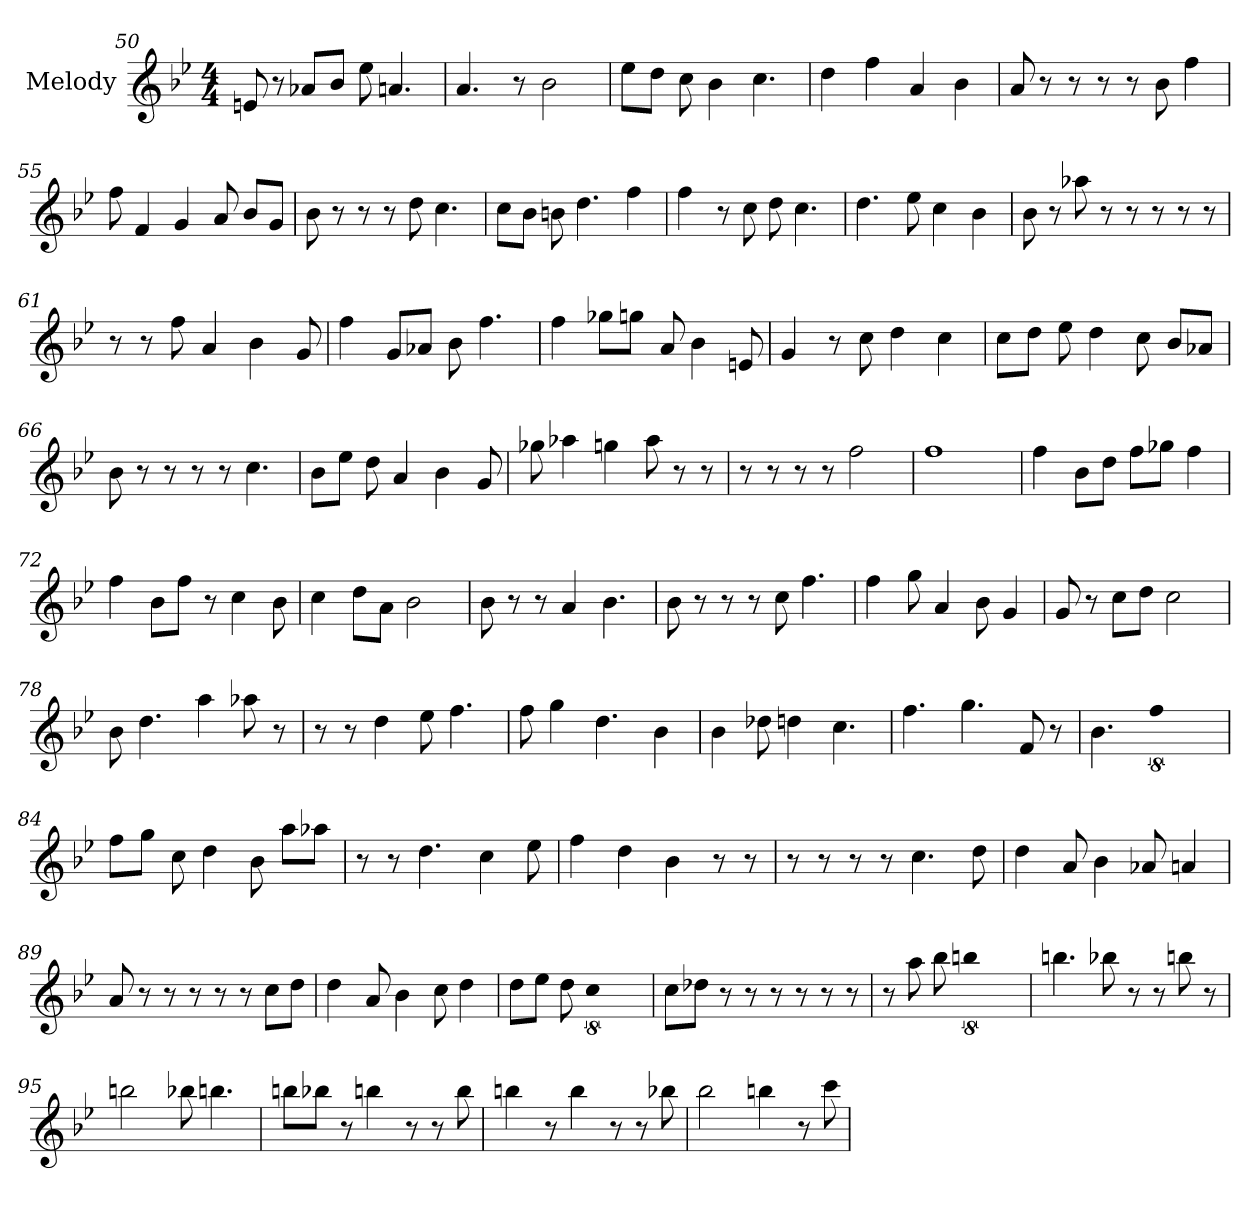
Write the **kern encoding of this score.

**kern
*part1
*staff1
*I"Melody
*clefG2
*k[b-e-]
*B-:
*M4/4
=50
8e
8r
8a-/L
8b-/J
8ee-
4.a
=51
4.a
8r
2b-
=52
8ee-\L
8dd\J
8cc
4b-
4.cc
=53
4dd
4ff
4a
4b-
=54
8a
8r
8r
8r
8r
8b-
4ff
=55
8ff
4f
4g
8a
8b-/L
8g/J
=56
8b-
8r
8r
8r
8dd
4.cc
=57
8cc\L
8b-\J
8b
4.dd
4ff
=58
4ff
8r
8cc
8dd
4.cc
=59
4.dd
8ee-
4cc
4b-
=60
8b-
8r
8aa-
8r
8r
8r
8r
8r
=61
8r
8r
8ff
4a
4b-
8g
=62
4ff
8g/L
8a-/J
8b-
4.ff
=63
4ff
8gg-\L
8gg\J
8a
4b-
8e
=64
4g
8r
8cc
4dd
4cc
=65
8cc\L
8dd\J
8ee-
4dd
8cc
8b-/L
8a-/J
=66
8b-
8r
8r
8r
8r
4.cc
=67
8b-\L
8ee-\J
8dd
4a
4b-
8g
=68
8gg-
4aa-
4gg
8aa-
8r
8r
=69
8r
8r
8r
8r
2ff
=70
1ff
=71
4ff
8b-\L
8dd\J
8ff\L
8gg-\J
4ff
=72
4ff
8b-\L
8ff\J
8r
4cc
8b-
=73
4cc
8dd\L
8a\J
2b-
=74
8b-
8r
8r
4a
4.b-
=75
8b-
8r
8r
8r
8cc
4.ff
=76
4ff
8gg
4a
8b-
4g
=77
8g
8r
8cc\L
8dd\J
2cc
=78
8b-
4.dd
4aa
8aa-
8r
=79
8r
8r
4dd
8ee-
4.ff
=80
8ff
4gg
4.dd
4b-
=81
4b-
8dd-
4dd
4.cc
=82
4.ff
4.gg
8f
8r
=83
4.b-
!LO:N:vis=2
8%5ff
=84
8ff\L
8gg\J
8cc
4dd
8b-
8aa\L
8aa-\J
=85
8r
8r
4.dd
4cc
8ee-
=86
4ff
4dd
4b-
8r
8r
=87
8r
8r
8r
8r
4.cc
8dd
=88
4dd
8a
4b-
8a-
4a
=89
8a
8r
8r
8r
8r
8r
8cc\L
8dd\J
=90
4dd
8a
4b-
8cc
4dd
=91
8dd\L
8ee-\J
8dd
!LO:N:vis=2
8%5cc
=92
8cc\L
8dd-\J
8r
8r
8r
8r
8r
8r
=93
8r
8aa
8bb-
!LO:N:vis=2
8%5bb
=94
4.bb
8bb-
8r
8r
8bb
8r
=95
2bb
8bb-
4.bb
=96
8bb\L
8bb-\J
8r
4bb
8r
8r
8bb
=97
4bb
8r
4bb
8r
8r
8bb-
=98
2bb-
4bb
8r
8ccc
=
*-
